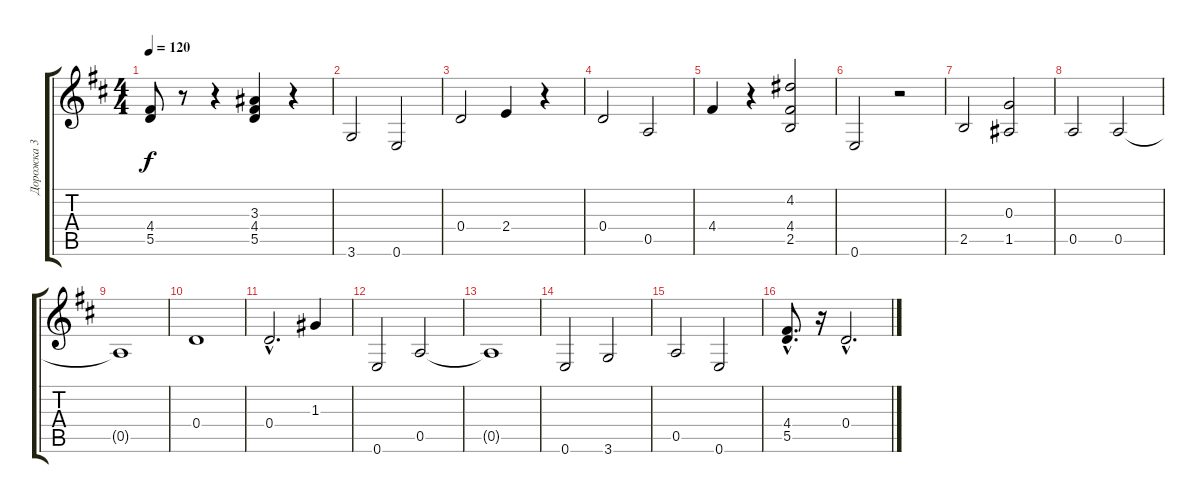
\track ("Дорожка 3" "Дорожка 3") {instrument acousticguitarnylon}
\staff {score tabs}
\tuning (E4 B3 G3 D3 A2 E2) {hide}
\ts (4 4)
\tempo 120
\clef g2
\ks d
(4.4 5.5).8{dy f} r.8 r.4 (3.3 4.4 5.5).4 r.4 |
3.6.2 0.6.2 |
0.4.2 2.4.4 r.4 |
0.4.2 0.5.2 |
4.4.4 r.4 (4.2 4.4 2.5).2 |
0.6.2 r.2 |
2.5.2 (0.3 1.5).2 |
0.5.2 0.5.2 |
0.5{t}.1 |
0.4.1 |
0.4{hac}.2{d} 1.3.4 |
0.6.2 0.5.2 |
0.5{t}.1 |
0.6.2 3.6.2 |
0.5.2 0.6.2 |
(4.4{hac} 5.5{hac}).8{d} r.16 0.4{hac}.2{d}
